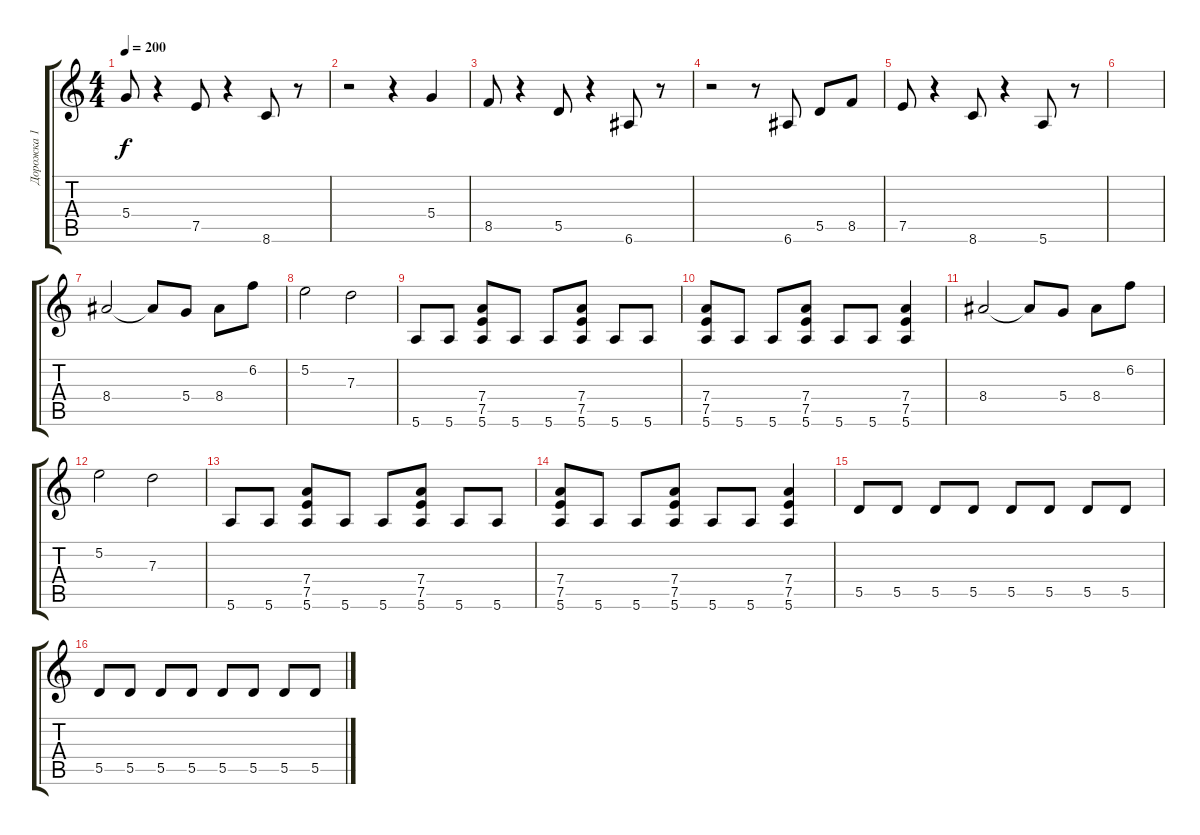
\track ("Дорожка 1" "Дорожка 1") {instrument distortionguitar}
\staff {score tabs}
\tuning (E4 B3 G3 D3 A2 E2) {hide}
\ts (4 4)
\tempo 200
\clef g2
\ks c
5.4.8{dy f} r.4 7.5.8 r.4 8.6.8 r.8 |
r.2 r.4 5.4.4 |
8.5.8 r.4 5.5.8 r.4 6.6.8 r.8 |
r.2 r.8 6.6.8 5.5.8 8.5.8 |
7.5.8 r.4 8.6.8 r.4 5.6.8 r.8 |
|
8.4.2 8.4{t}.8 5.4.8 8.4.8 6.2.8 |
5.2.2 7.3.2 |
5.6.8 5.6.8 (7.4 7.5 5.6).8 5.6.8 5.6.8 (7.4 7.5 5.6).8 5.6.8 5.6.8 |
(7.4 7.5 5.6).8 5.6.8 5.6.8 (7.4 7.5 5.6).8 5.6.8 5.6.8 (7.4 7.5 5.6).4 |
8.4.2 8.4{t}.8 5.4.8 8.4.8 6.2.8 |
5.2.2 7.3.2 |
5.6.8 5.6.8 (7.4 7.5 5.6).8 5.6.8 5.6.8 (7.4 7.5 5.6).8 5.6.8 5.6.8 |
(7.4 7.5 5.6).8 5.6.8 5.6.8 (7.4 7.5 5.6).8 5.6.8 5.6.8 (7.4 7.5 5.6).4 |
5.5.8 5.5.8 5.5.8 5.5.8 5.5.8 5.5.8 5.5.8 5.5.8 |
5.5.8 5.5.8 5.5.8 5.5.8 5.5.8 5.5.8 5.5.8 5.5.8
